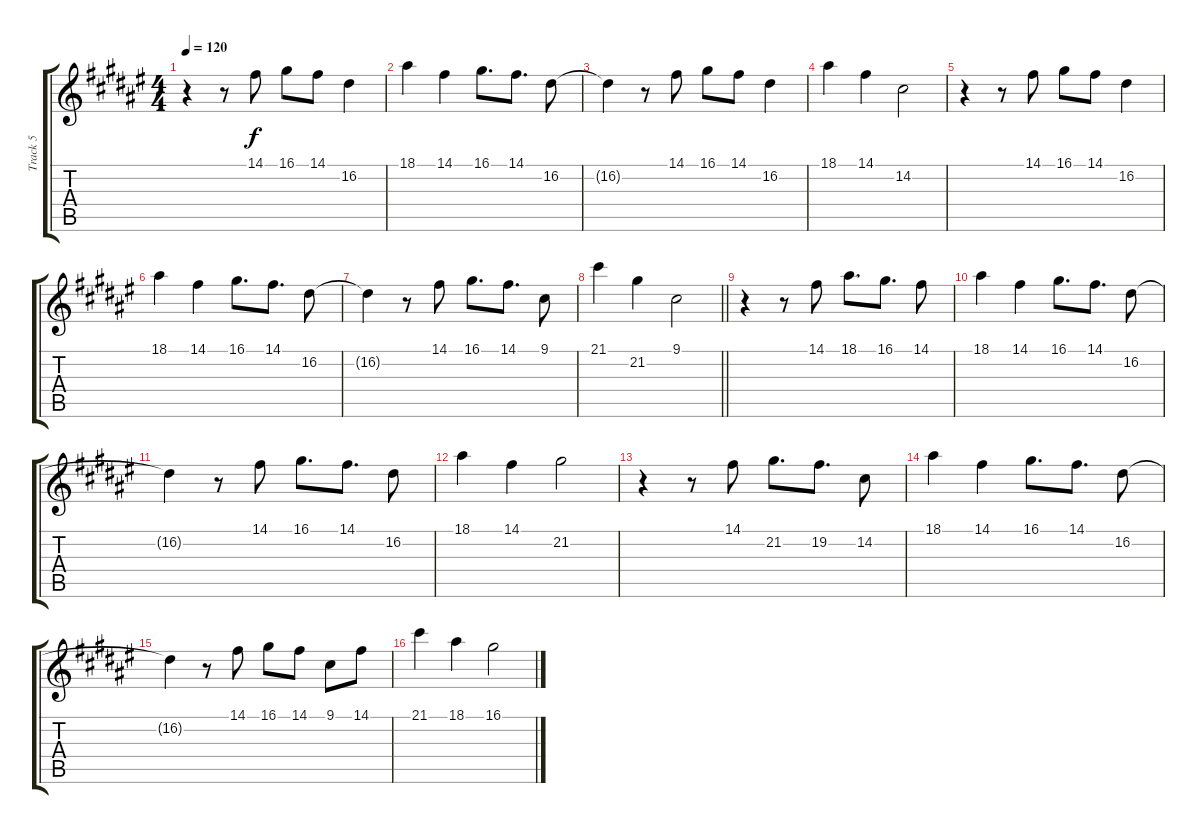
\track ("Track 5" "Track 5") {instrument lead5charang}
\staff {score tabs}
\tuning (E4 B3 G3 D3 A2 E2) {hide}
\ts (4 4)
\tempo 120
\clef g2
\ks f#
r.4{dy f} r.8 14.1.8 16.1.8 14.1.8 16.2.4 |
18.1.4 14.1.4 16.1.8{d} 14.1.8{d} 16.2.8 |
16.2{t}.4 r.8 14.1.8 16.1.8 14.1.8 16.2.4 |
18.1.4 14.1.4 14.2.2 |
r.4 r.8 14.1.8 16.1.8 14.1.8 16.2.4 |
18.1.4 14.1.4 16.1.8{d} 14.1.8{d} 16.2.8 |
16.2{t}.4 r.8 14.1.8 16.1.8{d} 14.1.8{d} 9.1.8 |
\barLineRight lightlight
21.1.4 21.2.4 9.1.2 |
r.4 r.8 14.1.8 18.1.8{d} 16.1.8{d} 14.1.8 |
18.1.4 14.1.4 16.1.8{d} 14.1.8{d} 16.2.8 |
16.2{t}.4 r.8 14.1.8 16.1.8{d} 14.1.8{d} 16.2.8 |
18.1.4 14.1.4 21.2.2 |
r.4 r.8 14.1.8 21.2.8{d} 19.2.8{d} 14.2.8 |
18.1.4 14.1.4 16.1.8{d} 14.1.8{d} 16.2.8 |
16.2{t}.4 r.8 14.1.8 16.1.8 14.1.8 9.1.8 14.1.8 |
21.1.4 18.1.4 16.1.2
